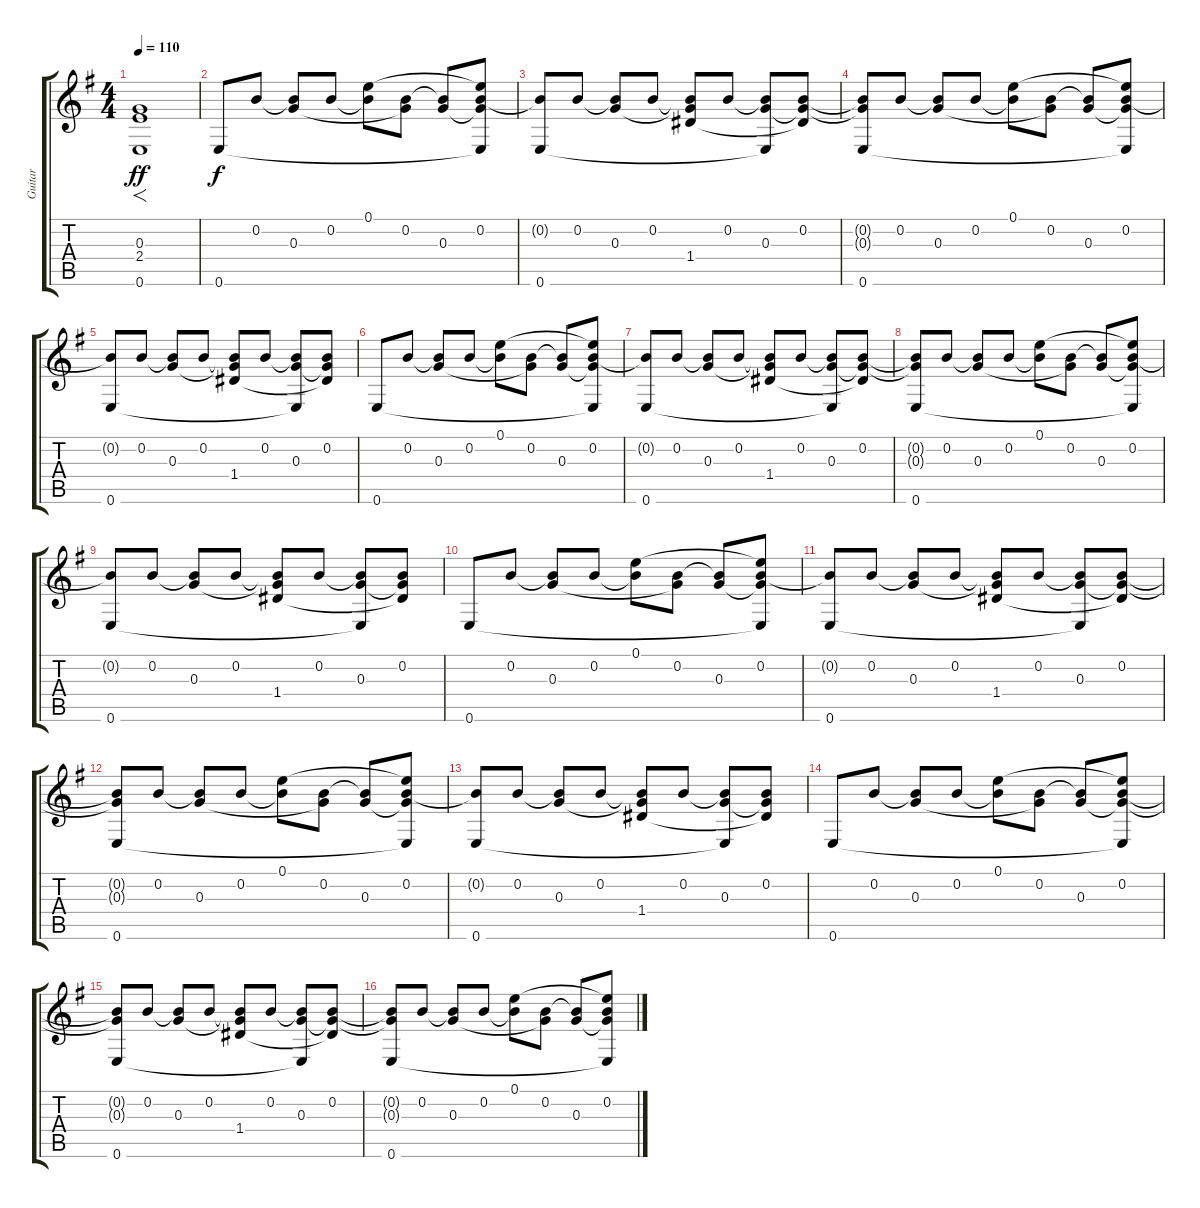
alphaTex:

\track ("Guitar" "Guitar") {instrument distortionguitar}
\staff {score tabs}
\tuning (E4 B3 G3 D3 A2 E2) {hide}
\ts (4 4)
\tempo 110
\clef g2
\ks eminor
(0.3 2.4 0.6).1{f dy ff instrument distortionguitar} |
0.6.8{dy f} 0.2.8 (0.2{t} 0.3).8 0.2.8 (0.1 0.2{t}).8 (0.2 0.3{t}).8 (0.2{t} 0.3).8 (0.1{t} 0.2 0.3{t} 0.6{t}).8 |
(0.2{t} 0.6).8 0.2.8 (0.2{t} 0.3).8 0.2.8 (0.2{t} 0.3{t} 1.4).8 0.2.8 (0.2{t} 0.3 0.6{t}).8 (0.2 0.3{t} 1.4{t}).8 |
(0.2{t} 0.3{t} 0.6).8 0.2.8 (0.2{t} 0.3).8 0.2.8 (0.1 0.2{t}).8 (0.2 0.3{t}).8 (0.2{t} 0.3).8 (0.1{t} 0.2 0.3{t} 0.6{t}).8 |
(0.2{t} 0.6).8 0.2.8 (0.2{t} 0.3).8 0.2.8 (0.2{t} 0.3{t} 1.4).8 0.2.8 (0.2{t} 0.3 0.6{t}).8 (0.2 0.3{t} 1.4{t}).8 |
0.6.8 0.2.8 (0.2{t} 0.3).8 0.2.8 (0.1 0.2{t}).8 (0.2 0.3{t}).8 (0.2{t} 0.3).8 (0.1{t} 0.2 0.3{t} 0.6{t}).8 |
(0.2{t} 0.6).8 0.2.8 (0.2{t} 0.3).8 0.2.8 (0.2{t} 0.3{t} 1.4).8 0.2.8 (0.2{t} 0.3 0.6{t}).8 (0.2 0.3{t} 1.4{t}).8 |
(0.2{t} 0.3{t} 0.6).8 0.2.8 (0.2{t} 0.3).8 0.2.8 (0.1 0.2{t}).8 (0.2 0.3{t}).8 (0.2{t} 0.3).8 (0.1{t} 0.2 0.3{t} 0.6{t}).8 |
(0.2{t} 0.6).8 0.2.8 (0.2{t} 0.3).8 0.2.8 (0.2{t} 0.3{t} 1.4).8 0.2.8 (0.2{t} 0.3 0.6{t}).8 (0.2 0.3{t} 1.4{t}).8 |
0.6.8 0.2.8 (0.2{t} 0.3).8 0.2.8 (0.1 0.2{t}).8 (0.2 0.3{t}).8 (0.2{t} 0.3).8 (0.1{t} 0.2 0.3{t} 0.6{t}).8 |
(0.2{t} 0.6).8 0.2.8 (0.2{t} 0.3).8 0.2.8 (0.2{t} 0.3{t} 1.4).8 0.2.8 (0.2{t} 0.3 0.6{t}).8 (0.2 0.3{t} 1.4{t}).8 |
(0.2{t} 0.3{t} 0.6).8 0.2.8 (0.2{t} 0.3).8 0.2.8 (0.1 0.2{t}).8 (0.2 0.3{t}).8 (0.2{t} 0.3).8 (0.1{t} 0.2 0.3{t} 0.6{t}).8 |
(0.2{t} 0.6).8 0.2.8 (0.2{t} 0.3).8 0.2.8 (0.2{t} 0.3{t} 1.4).8 0.2.8 (0.2{t} 0.3 0.6{t}).8 (0.2 0.3{t} 1.4{t}).8 |
0.6.8 0.2.8 (0.2{t} 0.3).8 0.2.8 (0.1 0.2{t}).8 (0.2 0.3{t}).8 (0.2{t} 0.3).8 (0.1{t} 0.2 0.3{t} 0.6{t}).8 |
(0.2{t} 0.3{t} 0.6).8 0.2.8 (0.2{t} 0.3).8 0.2.8 (0.2{t} 0.3{t} 1.4).8 0.2.8 (0.2{t} 0.3 0.6{t}).8 (0.2 0.3{t} 1.4{t}).8 |
(0.2{t} 0.3{t} 0.6).8 0.2.8 (0.2{t} 0.3).8 0.2.8 (0.1 0.2{t}).8 (0.2 0.3{t}).8 (0.2{t} 0.3).8 (0.1{t} 0.2 0.3{t} 0.6{t}).8
